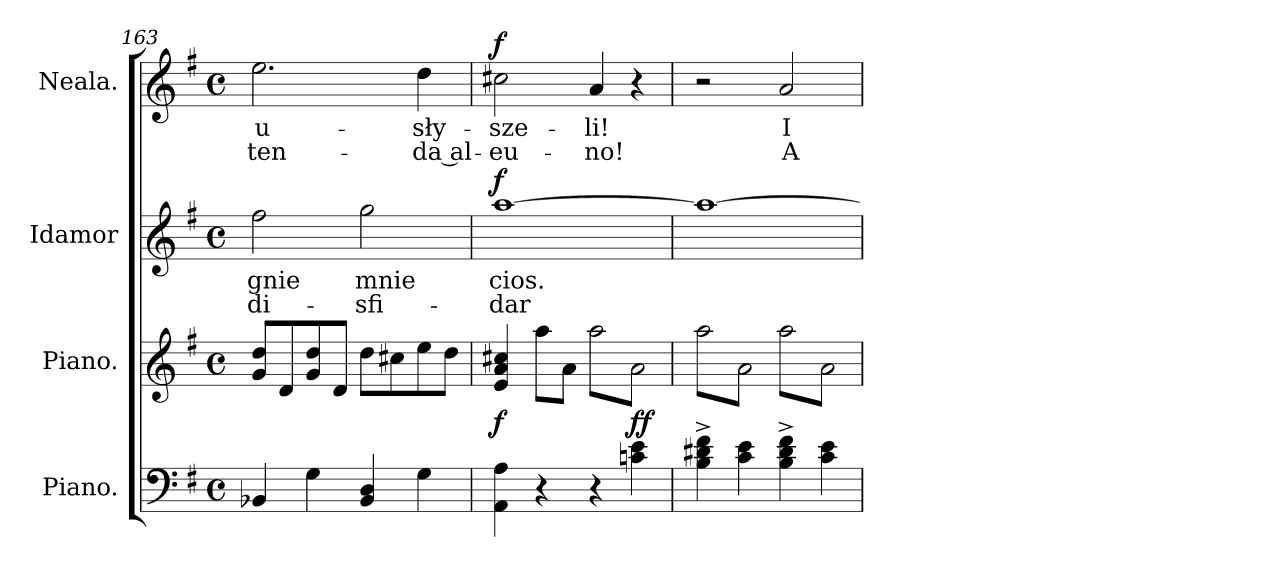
**kern	**kern	**dynam	**kern	**text	**text	**dynam	**kern	**text	**text	**dynam
*part4	*part3	*part3	*part2	*part2	*part2	*part2	*part1	*part1	*part1	*part1
*staff4	*staff3	*staff3	*staff2	*staff2	*staff2	*staff2	*staff1	*staff1	*staff1	*staff1
*I"Piano.	*I"Piano.	*	*I"Idamor	*	*	*	*I"Neala.	*	*	*
*	*	*	*I'I.	*	*	*	*I'N.	*	*	*
*clefF4	*clefG2	*	*clefG2	*	*	*	*clefG2	*	*	*
*k[f#]	*k[f#]	*	*k[f#]	*	*	*	*k[f#]	*	*	*
*M4/4	*M4/4	*	*M4/4	*	*	*	*M4/4	*	*	*
*met(c)	*met(c)	*	*met(c)	*	*	*	*met(c)	*	*	*
=163	=163	=163	=163	=163	=163	=163	=163	=163	=163	=163
4BB-X/	8g/ 8dd/L	.	2ff#\	-gnie	-di-	.	2.ee\	u-	-ten-	.
.	8d/	.	.	.	.	.	.	.	.	.
4G\	8g/ 8dd/	.	.	.	.	.	.	.	.	.
.	8d/J	.	.	.	.	.	.	.	.	.
4BB-/ 4D/	8dd\L	.	2gg\	mnie	-sfi-	.	.	.	.	.
.	8cc#X\	.	.	.	.	.	.	.	.	.
4G\	8ee\	.	.	.	.	.	4dd\	-sły-	-da al-	.
.	8dd\J	.	.	.	.	.	.	.	.	.
=164	=164	=164	=164	=164	=164	=164	=164	=164	=164	=164
!	!	!	!	!	!	!LO:DY:a	!	!	!	!LO:DY:a
4AA\ 4A\	4e/ 4a/ 4cc#X/	f	[1aa	cios.	-dar	f	2cc#X\	-sze-	-eu-	f
4r	8aa\L	.	.	.	.	.	.	.	.	.
.	8a\J	.	.	.	.	.	.	.	.	.
*	*tremolo	*	*	*	*	*	*	*	*	*
4r	8aa\L	.	.	.	.	.	4a/	-li!	-no!	.
.	8a\	.	.	.	.	.	.	.	.	.
4cn\ 4e\	8aa\	ff	.	.	.	.	4r	.	.	.
.	8a\J	.	.	.	.	.	.	.	.	.
=165	=165	=165	=165	=165	=165	=165	=165	=165	=165	=165
4B^\ 4d#X^\ 4f#^\	8aa\L	.	1aa_	.	.	.	2r	.	.	.
.	8a\	.	.	.	.	.	.	.	.	.
4c\ 4e\	8aa\	.	.	.	.	.	.	.	.	.
.	8a\J	.	.	.	.	.	.	.	.	.
4B^\ 4d#^\ 4f#^\	8aa\L	.	.	.	.	.	2a/	I-	A-	.
.	8a\	.	.	.	.	.	.	.	.	.
4c\ 4e\	8aa\	.	.	.	.	.	.	.	.	.
.	8a\J	.	.	.	.	.	.	.	.	.
*	*Xtremolo	*	*	*	*	*	*	*	*	*
.	.	.	.	.	.	.	.	.	.	.
.	.	.	.	.	.	.	.	.	.	.
=	=	=	=	=	=	=	=	=	=	=
*-	*-	*-	*-	*-	*-	*-	*-	*-	*-	*-
